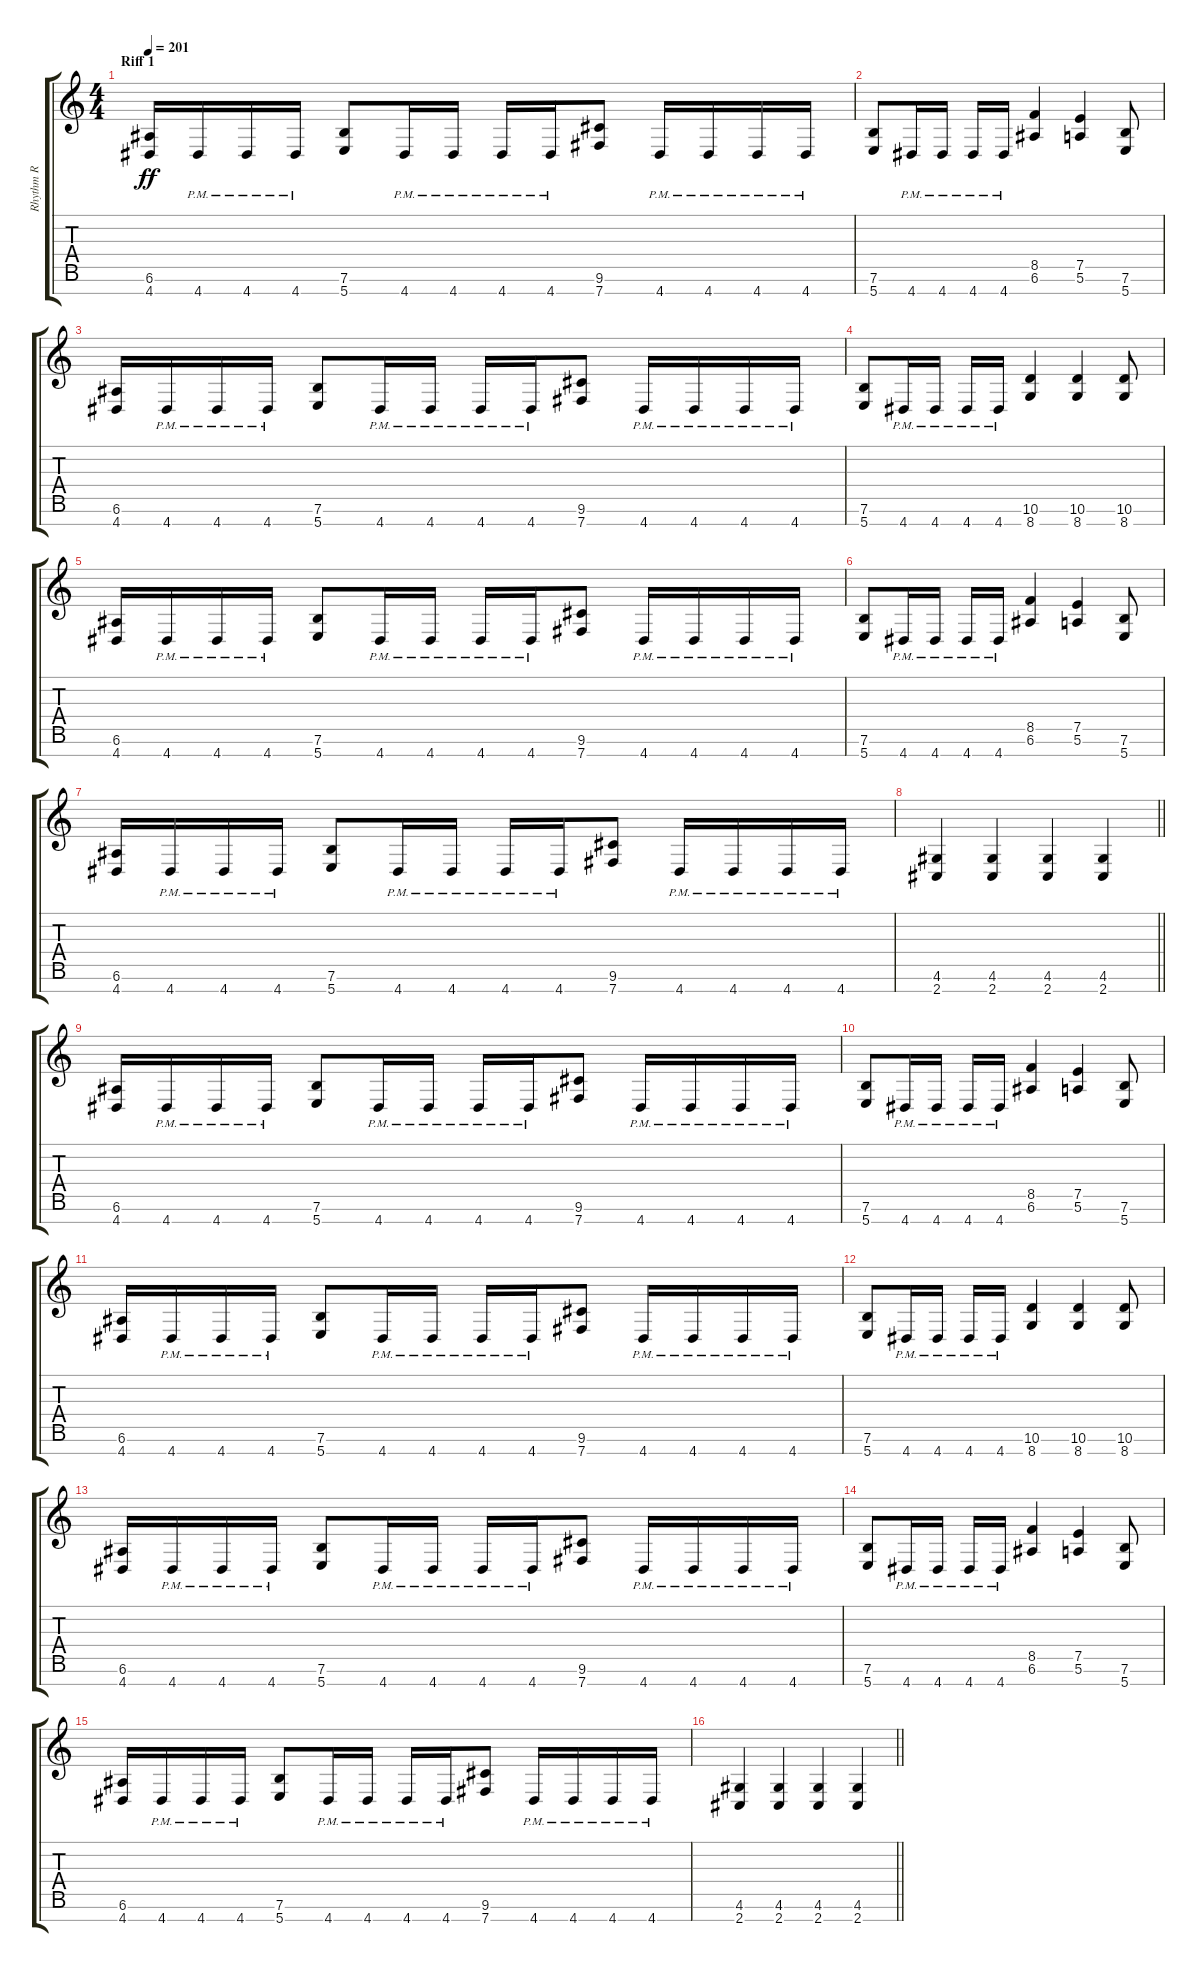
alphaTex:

\track ("Rhythm R" "Rhythm R") {instrument overdrivenguitar}
\staff {score tabs}
\tuning (E4 B3 G3 D3 A2 E2 B1) {hide}
\ts (4 4)
\section ("" "Riff 1")
\tempo 201
\clef g2
\ks c
(6.6 4.7).16{dy ff} 4.7{pm}.16 4.7{pm}.16 4.7{pm}.16 (7.6 5.7).8 4.7{pm}.16 4.7{pm}.16 4.7{pm}.16 4.7{pm}.16 (9.6 7.7).8 4.7{pm}.16 4.7{pm}.16 4.7{pm}.16 4.7{pm}.16 |
(7.6 5.7).8 4.7{pm}.16 4.7{pm}.16 4.7{pm}.16 4.7{pm}.16 (8.5 6.6).4 (7.5 5.6).4 (7.6 5.7).8 |
(6.6 4.7).16 4.7{pm}.16 4.7{pm}.16 4.7{pm}.16 (7.6 5.7).8 4.7{pm}.16 4.7{pm}.16 4.7{pm}.16 4.7{pm}.16 (9.6 7.7).8 4.7{pm}.16 4.7{pm}.16 4.7{pm}.16 4.7{pm}.16 |
(7.6 5.7).8 4.7{pm}.16 4.7{pm}.16 4.7{pm}.16 4.7{pm}.16 (10.6 8.7).4 (10.6 8.7).4 (10.6 8.7).8 |
(6.6 4.7).16 4.7{pm}.16 4.7{pm}.16 4.7{pm}.16 (7.6 5.7).8 4.7{pm}.16 4.7{pm}.16 4.7{pm}.16 4.7{pm}.16 (9.6 7.7).8 4.7{pm}.16 4.7{pm}.16 4.7{pm}.16 4.7{pm}.16 |
(7.6 5.7).8 4.7{pm}.16 4.7{pm}.16 4.7{pm}.16 4.7{pm}.16 (8.5 6.6).4 (7.5 5.6).4 (7.6 5.7).8 |
(6.6 4.7).16 4.7{pm}.16 4.7{pm}.16 4.7{pm}.16 (7.6 5.7).8 4.7{pm}.16 4.7{pm}.16 4.7{pm}.16 4.7{pm}.16 (9.6 7.7).8 4.7{pm}.16 4.7{pm}.16 4.7{pm}.16 4.7{pm}.16 |
\barLineRight lightlight
(4.6 2.7).4 (4.6 2.7).4 (4.6 2.7).4 (4.6 2.7).4 |
(6.6 4.7).16 4.7{pm}.16 4.7{pm}.16 4.7{pm}.16 (7.6 5.7).8 4.7{pm}.16 4.7{pm}.16 4.7{pm}.16 4.7{pm}.16 (9.6 7.7).8 4.7{pm}.16 4.7{pm}.16 4.7{pm}.16 4.7{pm}.16 |
(7.6 5.7).8 4.7{pm}.16 4.7{pm}.16 4.7{pm}.16 4.7{pm}.16 (8.5 6.6).4 (7.5 5.6).4 (7.6 5.7).8 |
(6.6 4.7).16 4.7{pm}.16 4.7{pm}.16 4.7{pm}.16 (7.6 5.7).8 4.7{pm}.16 4.7{pm}.16 4.7{pm}.16 4.7{pm}.16 (9.6 7.7).8 4.7{pm}.16 4.7{pm}.16 4.7{pm}.16 4.7{pm}.16 |
(7.6 5.7).8 4.7{pm}.16 4.7{pm}.16 4.7{pm}.16 4.7{pm}.16 (10.6 8.7).4 (10.6 8.7).4 (10.6 8.7).8 |
(6.6 4.7).16 4.7{pm}.16 4.7{pm}.16 4.7{pm}.16 (7.6 5.7).8 4.7{pm}.16 4.7{pm}.16 4.7{pm}.16 4.7{pm}.16 (9.6 7.7).8 4.7{pm}.16 4.7{pm}.16 4.7{pm}.16 4.7{pm}.16 |
(7.6 5.7).8 4.7{pm}.16 4.7{pm}.16 4.7{pm}.16 4.7{pm}.16 (8.5 6.6).4 (7.5 5.6).4 (7.6 5.7).8 |
(6.6 4.7).16 4.7{pm}.16 4.7{pm}.16 4.7{pm}.16 (7.6 5.7).8 4.7{pm}.16 4.7{pm}.16 4.7{pm}.16 4.7{pm}.16 (9.6 7.7).8 4.7{pm}.16 4.7{pm}.16 4.7{pm}.16 4.7{pm}.16 |
\barLineRight lightlight
(4.6 2.7).4 (4.6 2.7).4 (4.6 2.7).4 (4.6 2.7).4
